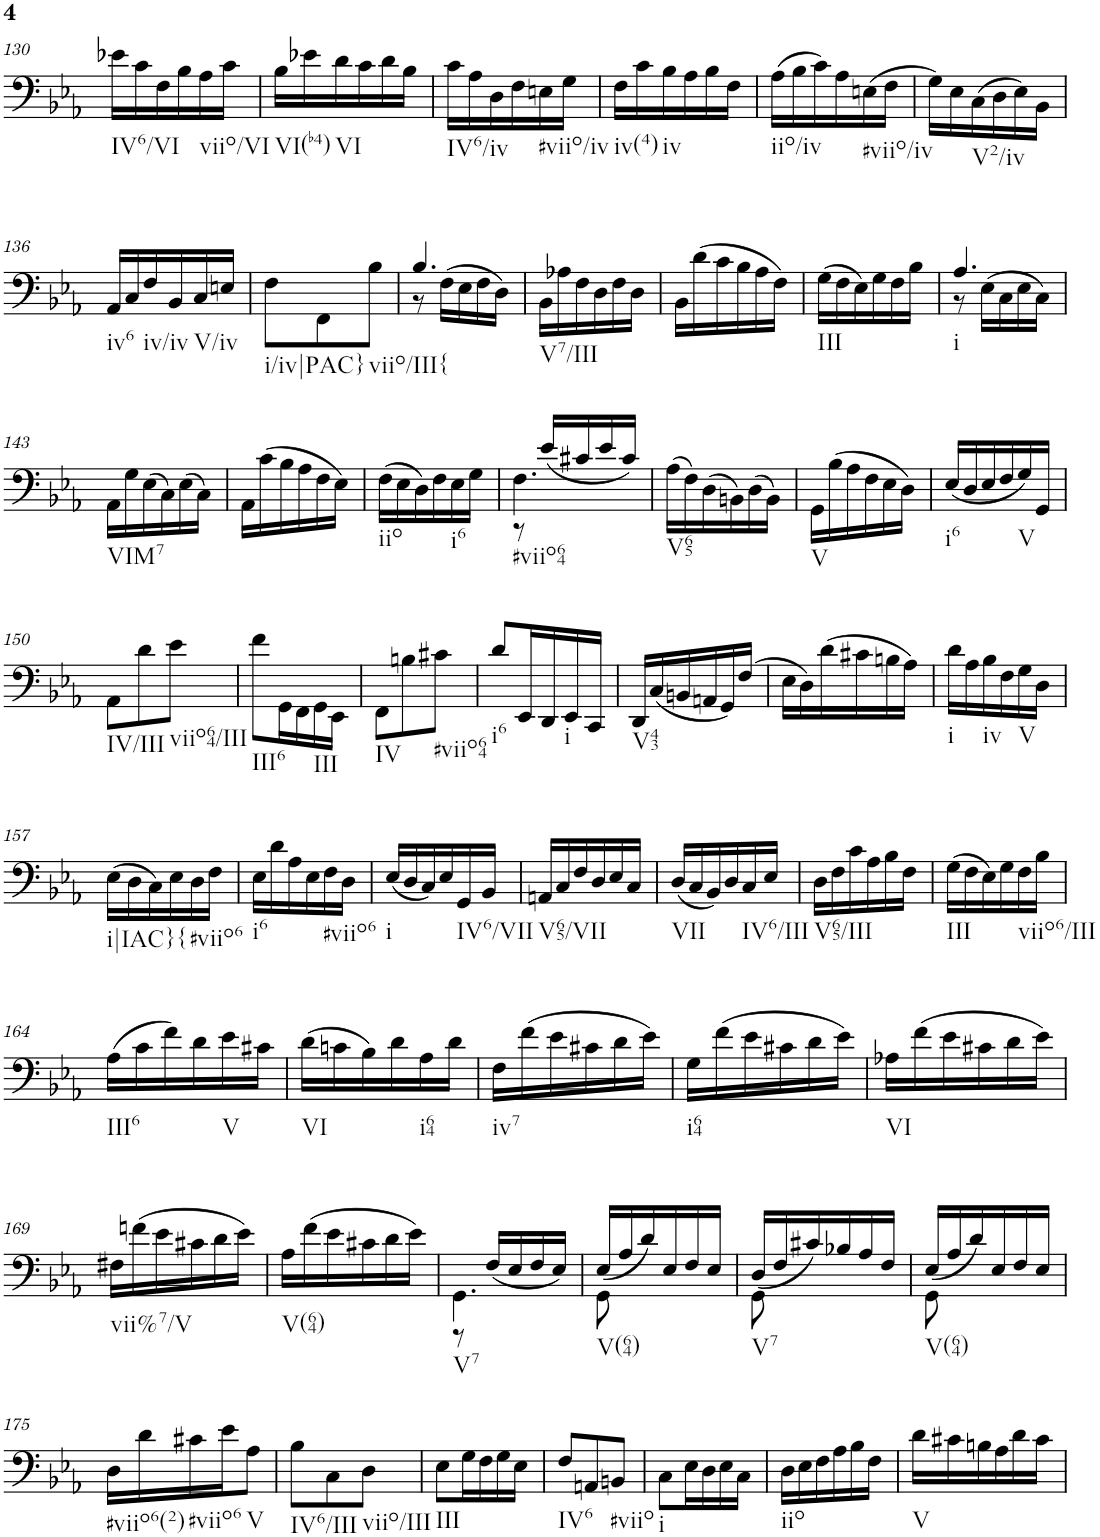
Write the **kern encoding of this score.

**kern
*part1
*staff1
*I"Piano
*I'Pno.
!!LO:PB:g=z
*clefF4
*k[b-e-a-]
*M3/8
=130
!LO:TX:b:t=IV6/VI
16e-X\LL
16c\
16F\
16B-\
!LO:TX:b:t=viio/VI
16A-\
16c\JJ
=131
!LO:TX:b:t=VI(b4)
16B-\LL
16e-X\
!LO:TX:b:t=VI
16d\
16c\
16d\
16B-\JJ
=132
!LO:TX:b:t=IV6/iv
16c\LL
16A-\
16D\
16F\
!LO:TX:b:t=#viio/iv
16En\
16G\JJ
=133
!LO:TX:b:t=iv(4)
16F\LL
16c\
!LO:TX:b:t=iv
16B-\
16A-\
16B-\
16F\JJ
=134
!LO:TX:b:t=iio/iv
(16A-\LL
16B-\
16c\)
16A-\
!LO:TX:b:t=#viio/iv
(16En\
16F\JJ
=135
16G\LL)
16E-\
!LO:TX:b:t=V2/iv
(16C\
16D\
16E-\)
16BB-\JJ
!!LO:LB:g=z
=136
!LO:TX:b:t=iv6
16AA-/LL
16C/
!LO:TX:b:t=iv/iv
16F/
16BB-/
!LO:TX:b:t=V/iv
16C/
16En/JJ
=137
!LO:TX:b:t=i/iv|PAC}
8F\L
8FF\
!LO:TX:b:t=viio/III{
8B-\J
=138
*^
4.B-/	8r
.	(>16F\LL
.	16E-\
.	16F\
.	16D\JJ)
=139	=139
!LO:TX:b:t=V7/III	!
*v	*v
16BB-\LL
16A-X\
16F\
16D\
16F\
16D\JJ
=140
16BB-\LL
(16d\
16c\
16B-\
16A-\
16F\JJ)
=141
!LO:TX:b:t=III
(16G\LL
16F\
16E-\)
16G\
16F\
16B-\JJ
=142
*^
!LO:TX:b:t=i	!
4.A-/	8r
.	(>16E-\LL
.	16C\
.	16E-\
.	16C\JJ)
!!LO:LB:g=z	!!
=143	=143
!LO:TX:b:t=VIM7	!
*v	*v
16AA-\LL
16G\
(16E-\
16C\)
(16E-\
16C\JJ)
=144
16AA-\LL
(16c\
16B-\
16A-\
16F\
16E-\JJ)
=145
!LO:TX:b:t=iio
(16F\LL
16E-\
16D\)
16F\
!LO:TX:b:t=i6
16E-\
16G\JJ
=146
*^
!LO:TX:b:t=#viio64	!
4.F\	8r
.	(<16e-/LL
.	16c#X/
.	16e-/
.	16c#/JJ)
=147	=147
!LO:TX:b:t=V65	!
*v	*v
(16A-\LL
16F\)
(16D\
16BBn\)
(16D\
16BB\JJ)
=148
!LO:TX:b:t=V
16GG\LL
(16B-\
16A-\
16F\
16E-\
16D\JJ)
=149
!LO:TX:b:t=i6
(16E-/LL
16D/
16E-/
16F/
!LO:TX:b:t=V
16G/)
16GG/JJ
!!LO:LB:g=z
=150
!LO:TX:b:t=IV/III
8AA-\L
8d\
!LO:TX:b:t=viio64/III
8e-\J
=151
!LO:TX:b:t=III6
8f\L
16GG\L
16FF\
!LO:TX:b:t=III
16GG\
16EE-\JJ
=152
!LO:TX:b:t=IV
8FF\L
8Bn\
!LO:TX:b:t=#viio64
8c#X\J
=153
!LO:TX:b:t=i6
8d/L
16EE-/L
16DD/
!LO:TX:b:t=i
16EE-/
16CC/JJ
=154
!LO:TX:b:t=V43
16DD/LL
(16C/
16BBn/
16AAn/
16GG/)
(>16F/JJ
=155
16E-\LL
16D\)
(16d\
16c#X\
16Bn\
16A-\JJ)
=156
!LO:TX:b:t=i
16d\LL
16A-\
!LO:TX:b:t=iv
16B-\
16F\
!LO:TX:b:t=V
16G\
16D\JJ
!!LO:LB:g=z
=157
!LO:TX:b:t=i|IAC}{
(16E-\LL
16D\
16C\)
16E-\
!LO:TX:b:t=#viio6
16D\
16F\JJ
=158
!LO:TX:b:t=i6
16E-\LL
16d\
16A-\
16E-\
!LO:TX:b:t=#viio6
16F\
16D\JJ
=159
!LO:TX:b:t=i
(16E-/LL
16D/
16C/)
16E-/
!LO:TX:b:t=IV6/VII
16GG/
16BB-/JJ
=160
!LO:TX:b:t=V65/VII
16AAn/LL
16C/
16F/
16D/
16E-/
16C/JJ
=161
!LO:TX:b:t=VII
(16D/LL
16C/
16BB-/)
16D/
!LO:TX:b:t=IV6/III
16C/
16E-/JJ
=162
!LO:TX:b:t=V65/III
16D\LL
16F\
16c\
16A-\
16B-\
16F\JJ
=163
!LO:TX:b:t=III
(16G\LL
16F\
16E-\)
16G\
!LO:TX:b:t=viio6/III
16F\
16B-\JJ
!!LO:LB:g=z
=164
!LO:TX:b:t=III6
(16A-\LL
16c\
16f\)
16d\
!LO:TX:b:t=V
16e-\
16c#X\JJ
=165
!LO:TX:b:t=VI
(16d\LL
16cn\
16B-\)
16d\
!LO:TX:b:t=i64
16A-\
16d\JJ
=166
!LO:TX:b:t=iv7
16F\LL
(16f\
16e-\
16c#X\
16d\
16e-\JJ)
=167
!LO:TX:b:t=i64
16G\LL
(16f\
16e-\
16c#X\
16d\
16e-\JJ)
=168
!LO:TX:b:t=VI
16A-X\LL
(16f\
16e-\
16c#X\
16d\
16e-\JJ)
!!LO:LB:g=z
=169
!LO:TX:b:t=vii%7/V
16F#X\LL
(16fn\
16e-\
16c#X\
16d\
16e-\JJ)
=170
!LO:TX:b:t=V(64)
16A-\LL
(16f\
16e-\
16c#X\
16d\
16e-\JJ)
=171
*^
!LO:TX:b:t=V7	!
4.GG\	8r
.	(<16F/LL
.	16E-/
.	16F/
.	16E-/JJ)
=172	=172
!LO:TX:b:t=V(64)	!
(<16E-/LL	8GG\
16A-/	.
16d/)	4ryy
16E-/	.
16F/	.
16E-/JJ	.
=173	=173
!LO:TX:b:t=V7	!
(<16D/LL	8GG\
16F/	.
16c#X/)	4ryy
16B-X/	.
16A-/	.
16F/JJ	.
=174	=174
!LO:TX:b:t=V(64)	!
(<16E-/LL	8GG\
16A-/	.
16d/)	4ryy
16E-/	.
16F/	.
16E-/JJ	.
*v	*v
!!LO:LB:g=z
=175
!LO:TX:b:t=#viio6(2)
16D\LL
16d\
!LO:TX:b:t=#viio6
16c#X\
16e-\J
!LO:TX:b:t=V
8A-\J
=176
!LO:TX:b:t=IV6/III
8B-\L
8C\
!LO:TX:b:t=viio/III
8D\J
=177
!LO:TX:b:t=III
8E-\L
16G\L
16F\
16G\
16E-\JJ
=178
!LO:TX:b:t=IV6
8F/L
8AAn/
!LO:TX:b:t=#viio
8BBn/J
=179
!LO:TX:b:t=i
8C\L
16E-\L
16D\
16E-\
16C\JJ
=180
!LO:TX:b:t=iio
16D\LL
16E-\
16F\
16A-\
16B-\
16F\JJ
=181
!LO:TX:b:t=V
16d\LL
16c#X\
16Bn\
16A-\
16d\
16c#\JJ
=
*-
